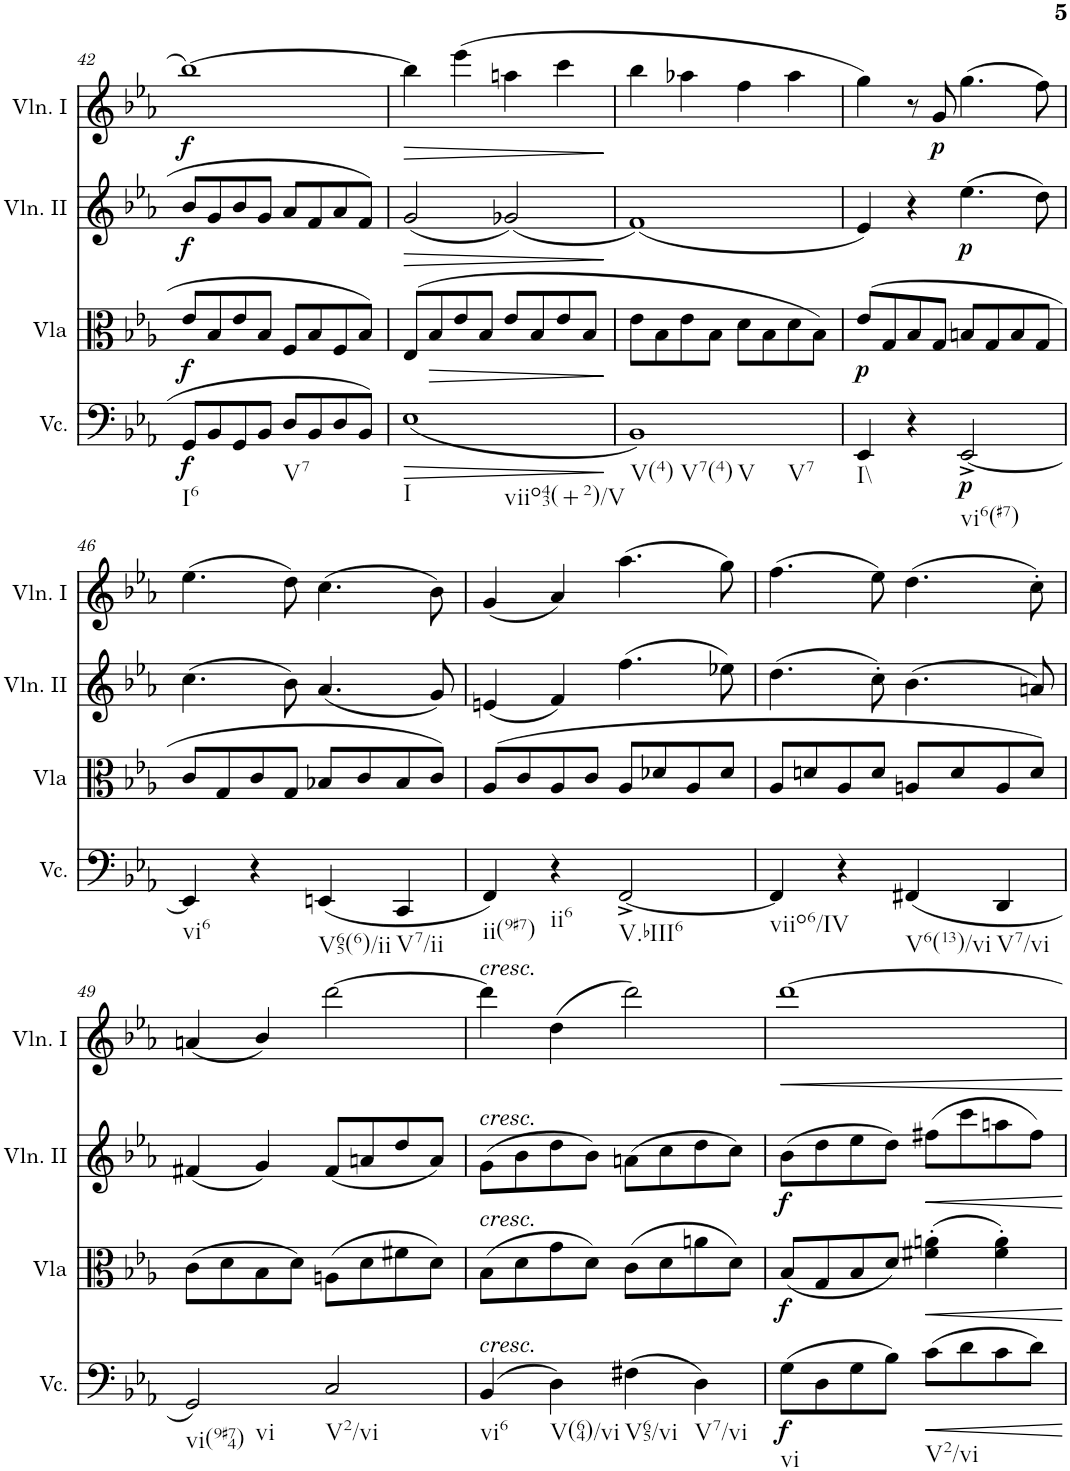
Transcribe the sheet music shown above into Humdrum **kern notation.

**kern	**dynam	**kern	**dynam	**kern	**dynam	**kern	**dynam
*part4	*part4	*part3	*part3	*part2	*part2	*part1	*part1
*staff4	*staff4	*staff3	*staff3	*staff2	*staff2	*staff1	*staff1
*I"Violoncello	*	*I"Viola	*	*I"Violino II	*	*I"Violino I	*
*I'Vc.	*	*I'Vla	*	*I'Vln. II	*	*I'Vln. I	*
!!LO:PB:g=z
*clefF4	*	*clefC3	*	*clefG2	*	*clefG2	*
*k[b-e-a-]	*	*k[b-e-a-]	*	*k[b-e-a-]	*	*k[b-e-a-]	*
*M4/4	*	*M4/4	*	*M4/4	*	*M4/4	*
*met(c)	*	*met(c)	*	*met(c)	*	*met(c)	*
=42	=42	=42	=42	=42	=42	=42	=42
!LO:TX:b:t=I6	!	!	!	!	!	!	!
!	!LO:DY:b	!	!LO:DY:b	!	!LO:DY:b	!	!LO:DY:b
8GG/L	f	8e-/L	f	8b-/L	f	[1bb-	f
8BB-/	.	8B-/	.	8g/	.	.	.
8GG/	.	8e-/	.	8b-/	.	.	.
8BB-/J	.	8B-/J	.	8g/J	.	.	.
!LO:TX:b:t=V7	!	!	!	!	!	!	!
8D/L	.	8F/L	.	8a-/L	.	.	.
8BB-/	.	8B-/	.	8f/	.	.	.
8D/	.	8F/	.	8a-/	.	.	.
8BB-/J	.	8B-/J	.	8f/J	.	.	.
=43	=43	=43	=43	=43	=43	=43	=43
!LO:TX:b:t=I	!	!	!	!	!	!	!
!LO:TX:b:t=viio43(+2)/V	!	!	!	!	!	!	!
!	!LO:HP:b	!	!	!	!LO:HP:b	!	!LO:HP:b
(<1E-	>	(>8E-/L	.	(<2g/	>	4bb-\]	>
!	!	!	!LO:HP:b	!	!	!	!
.	.	8B-/	>	.	.	.	.
.	.	8e-/	.	.	.	(>4eee-\	.
.	.	8B-/J	.	.	.	.	.
.	.	8e-/L	.	(<2g-X/)	.	4aan\	.
.	.	8B-/	.	.	.	.	.
.	.	8e-/	.	.	.	4ccc\	.
.	.	8B-/J	.	.	.	.	.
.	]	.	]	.	]	.	]
=44	=44	=44	=44	=44	=44	=44	=44
!LO:TX:b:t=V(4)	!	!	!	!	!	!	!
!LO:TX:b:t=V7(4)	!	!	!	!	!	!	!
!LO:TX:b:t=V	!	!	!	!	!	!	!
!LO:TX:b:t=V7	!	!	!	!	!	!	!
1BB-)	.	8e-\L	.	(<1f)	.	4bb-\	.
.	.	8B-\	.	.	.	.	.
.	.	8e-\	.	.	.	4aa-X\	.
.	.	8B-\J	.	.	.	.	.
.	.	8d\L	.	.	.	4ff\	.
.	.	8B-\	.	.	.	.	.
.	.	8d\	.	.	.	4aa-\	.
.	.	8B-\J)	.	.	.	.	.
=45	=45	=45	=45	=45	=45	=45	=45
!LO:TX:b:t=I\\	!	!	!	!	!	!	!
!	!	!	!LO:DY:b	!	!	!	!
4EE-/	.	(>8e-/L	p	4e-/)	.	4gg\)	.
.	.	8G/	.	.	.	.	.
4r	.	8B-/	.	4r	.	8r	.
!	!	!	!	!	!	!	!LO:DY:b
.	.	8G/J	.	.	.	8g/	p
!LO:TX:b:t=vi6(#7)	!	!	!	!	!	!	!
!	!LO:DY:b	!	!	!	!LO:DY:b	!	!
[2EE-^/	p	8Bn/L	.	(>4.ee-\	p	(>4.gg\	.
.	.	8G/	.	.	.	.	.
.	.	8B/	.	.	.	.	.
.	.	8G/J	.	8dd\)	.	8ff\)	.
!!LO:LB:g=z
=46	=46	=46	=46	=46	=46	=46	=46
!LO:TX:b:t=vi6	!	!	!	!	!	!	!
4EE-/]	.	8c/L	.	(>4.cc\	.	(>4.ee-\	.
.	.	8G/	.	.	.	.	.
4r	.	8c/	.	.	.	.	.
.	.	8G/J	.	8b-\)	.	8dd\)	.
!LO:TX:b:t=V65(6)/ii	!	!	!	!	!	!	!
(<4EEn/	.	8B-X/L	.	(<4.a-/	.	(>4.cc\	.
.	.	8c/	.	.	.	.	.
!LO:TX:b:t=V7/ii	!	!	!	!	!	!	!
4CC/	.	8B-/	.	.	.	.	.
.	.	8c/J)	.	8g/)	.	8b-\)	.
=47	=47	=47	=47	=47	=47	=47	=47
!LO:TX:b:t=ii(9#7)	!	!	!	!	!	!	!
4FF/)	.	(>8A-/L	.	(<4en/	.	(<4g/	.
.	.	8c/	.	.	.	.	.
!LO:TX:b:t=ii6	!	!	!	!	!	!	!
4r	.	8A-/	.	4f/)	.	4a-/)	.
.	.	8c/J	.	.	.	.	.
!LO:TX:b:t=V.bIII6	!	!	!	!	!	!	!
[2FF^/	.	8A-/L	.	(>4.ff\	.	(>4.aa-\	.
.	.	8d-X/	.	.	.	.	.
.	.	8A-/	.	.	.	.	.
.	.	8d-/J	.	8ee-X\)	.	8gg\)	.
=48	=48	=48	=48	=48	=48	=48	=48
!LO:TX:b:t=viio6/IV	!	!	!	!	!	!	!
4FF/]	.	8A-/L	.	(>4.dd\	.	(>4.ff\	.
.	.	8dn/	.	.	.	.	.
4r	.	8A-/	.	.	.	.	.
.	.	8d/J	.	8cc'\)	.	8ee-\)	.
!LO:TX:b:t=V6(13)/vi	!	!	!	!	!	!	!
(<4FF#X/	.	8An/L	.	(>4.b-\	.	(>4.dd\	.
.	.	8d/	.	.	.	.	.
!LO:TX:b:t=V7/vi	!	!	!	!	!	!	!
4DD/	.	8A/	.	.	.	.	.
.	.	8d/J)	.	8an/)	.	8cc'\)	.
!!LO:LB:g=z
=49	=49	=49	=49	=49	=49	=49	=49
!LO:TX:b:t=vi(9#74)	!	!	!	!	!	!	!
!LO:TX:b:t=vi	!	!	!	!	!	!	!
2GG/)	.	(>8c\L	.	(<4f#X/	.	(<4an/	.
.	.	8d\	.	.	.	.	.
.	.	8B-\	.	4g/)	.	4b-/)	.
.	.	8d\J)	.	.	.	.	.
!LO:TX:b:t=V2/vi	!	!	!	!	!	!	!
2C/	.	(>8An\L	.	(<8f#/L	.	[2ddd\	.
.	.	8d\	.	8an/	.	.	.
.	.	8f#X\	.	8dd/	.	.	.
.	.	8d\J)	.	8a/J)	.	.	.
=50	=50	=50	=50	=50	=50	=50	=50
!	!	!	!	!	!	!LO:TX:a:i:t=cresc.	!
!	!	!	!	!LO:TX:a:i:t=cresc.	!	!	!
!	!	!LO:TX:a:i:t=cresc.	!	!	!	!	!
!LO:TX:a:i:t=cresc.	!	!	!	!	!	!	!
!LO:TX:b:t=vi6	!	!	!	!	!	!	!
(>4BB-/	.	(>8B-\L	.	(>8g\L	.	4ddd\]	.
.	.	8d\	.	8b-\	.	.	.
!LO:TX:b:t=V(64)/vi	!	!	!	!	!	!	!
4D\)	.	8g\	.	8dd\	.	(>4dd\	.
.	.	8d\J)	.	8b-\J)	.	.	.
!LO:TX:b:t=V65/vi	!	!	!	!	!	!	!
(>4F#X\	.	(>8c\L	.	(>8an\L	.	2ddd\)	.
.	.	8d\	.	8cc\	.	.	.
!LO:TX:b:t=V7/vi	!	!	!	!	!	!	!
4D\)	.	8an\	.	8dd\	.	.	.
.	.	8d\J)	.	8cc\J)	.	.	.
=51	=51	=51	=51	=51	=51	=51	=51
!LO:TX:b:t=vi	!	!	!	!	!	!	!
!	!LO:DY:b	!	!LO:DY:b	!	!LO:DY:b	!	!
(>8G\L	f	(<8B-/L	f	(>8b-\L	f	[1ddd	.
8D\	.	8G/	.	8dd\	.	.	.
8G\	.	8B-/	.	8ee-\	.	.	.
8B-\J)	.	8d/J)	.	8dd\J)	.	.	.
!LO:TX:b:t=V2/vi	!	!	!	!	!	!	!
(>8c\L	.	(>4f#X\' 4an\'	.	(>8ff#X\L	.	.	.
8d\	.	.	.	8ccc\	.	.	.
8c\	.	4f#\' 4a\')	.	8aan\	.	.	.
8d\J)	.	.	.	8ff#\J)	.	.	.
=	=	=	=	=	=	=	=
*-	*-	*-	*-	*-	*-	*-	*-
